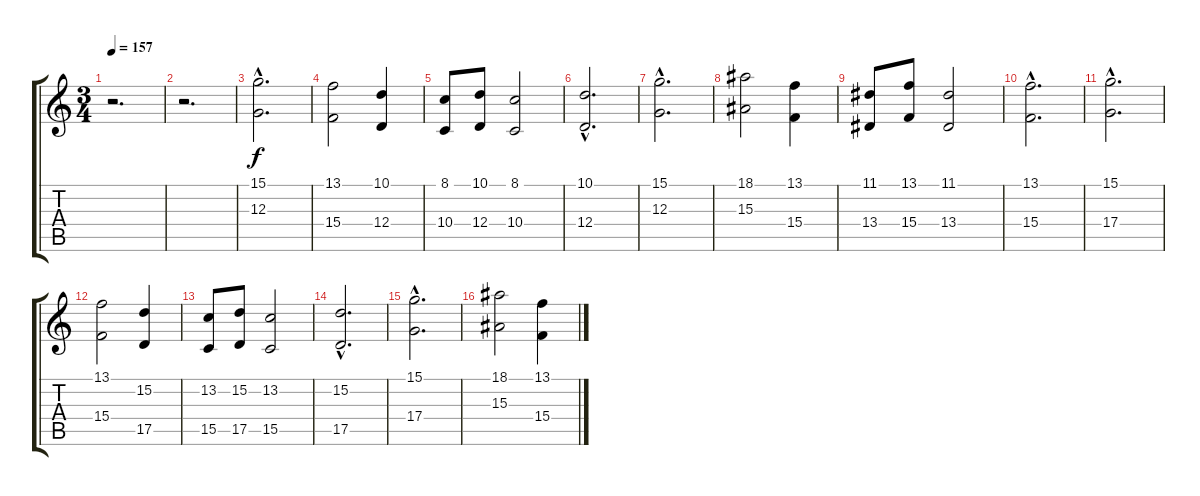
\track "" {instrument choiraahs}
\staff {score tabs}
\tuning (E4 B3 G3 D3 A2 E2) {hide}
\ts (3 4)
\tempo 157
\clef g2
\ks c
r.2{d dy f instrument choiraahs} |
r.2{d} |
(15.1{hac} 12.3{hac}).2{d} |
(13.1 15.4).2 (10.1 12.4).4 |
(8.1 10.4).8 (10.1 12.4).8 (8.1 10.4).2 |
(10.1{hac} 12.4{hac}).2{d} |
(15.1{hac} 12.3{hac}).2{d} |
(18.1 15.3).2 (13.1 15.4).4 |
(11.1 13.4).8 (13.1 15.4).8 (11.1 13.4).2 |
(13.1{hac} 15.4{hac}).2{d} |
(15.1{hac} 17.4{hac}).2{d} |
(13.1 15.4).2 (15.2 17.5).4 |
(13.2 15.5).8 (15.2 17.5).8 (13.2 15.5).2 |
(15.2{hac} 17.5{hac}).2{d} |
(15.1{hac} 17.4{hac}).2{d} |
(18.1 15.3).2 (13.1 15.4).4
